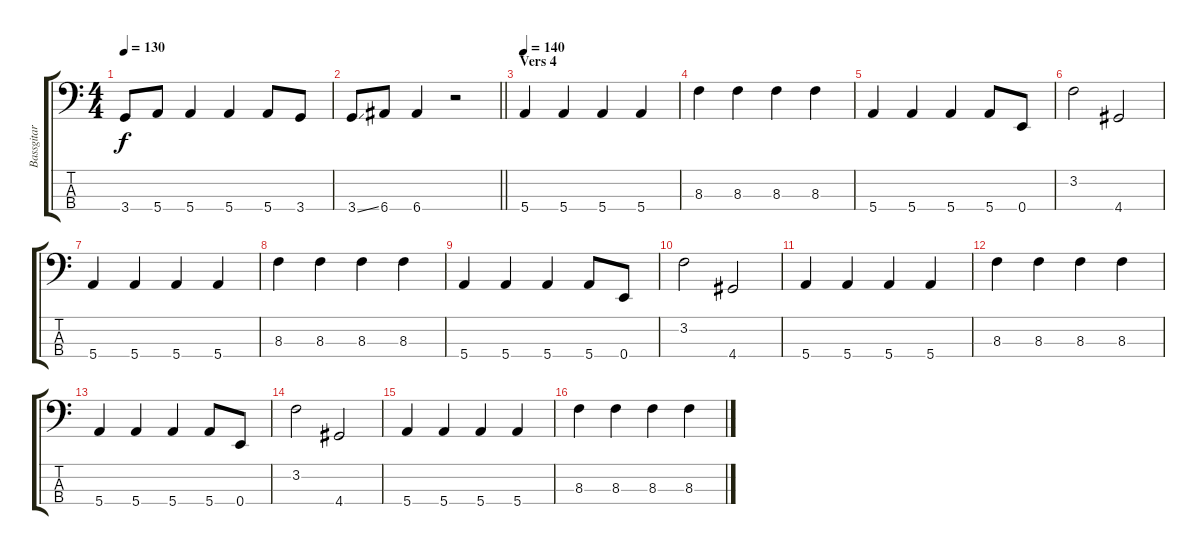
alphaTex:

\track ("Bassgitar" "Bassgitar") {instrument electricbasspick}
\staff {score tabs}
\tuning (G2 D2 A1 E1) {hide}
\ts (4 4)
\tempo 130
\clef f4
\ks c
3.4.8{dy f} 5.4.8 5.4.4 5.4.4 5.4.8 3.4.8 |
\barLineRight lightlight
3.4{ss}.8 6.4.8 6.4.4 r.2 |
\section ("" "Vers 4")
\tempo 140
5.4.4 5.4.4 5.4.4 5.4.4 |
8.3.4 8.3.4 8.3.4 8.3.4 |
5.4.4 5.4.4 5.4.4 5.4.8 0.4.8 |
3.2.2 4.4.2 |
5.4.4 5.4.4 5.4.4 5.4.4 |
8.3.4 8.3.4 8.3.4 8.3.4 |
5.4.4 5.4.4 5.4.4 5.4.8 0.4.8 |
3.2.2 4.4.2 |
5.4.4 5.4.4 5.4.4 5.4.4 |
8.3.4 8.3.4 8.3.4 8.3.4 |
5.4.4 5.4.4 5.4.4 5.4.8 0.4.8 |
3.2.2 4.4.2 |
5.4.4 5.4.4 5.4.4 5.4.4 |
8.3.4 8.3.4 8.3.4 8.3.4
